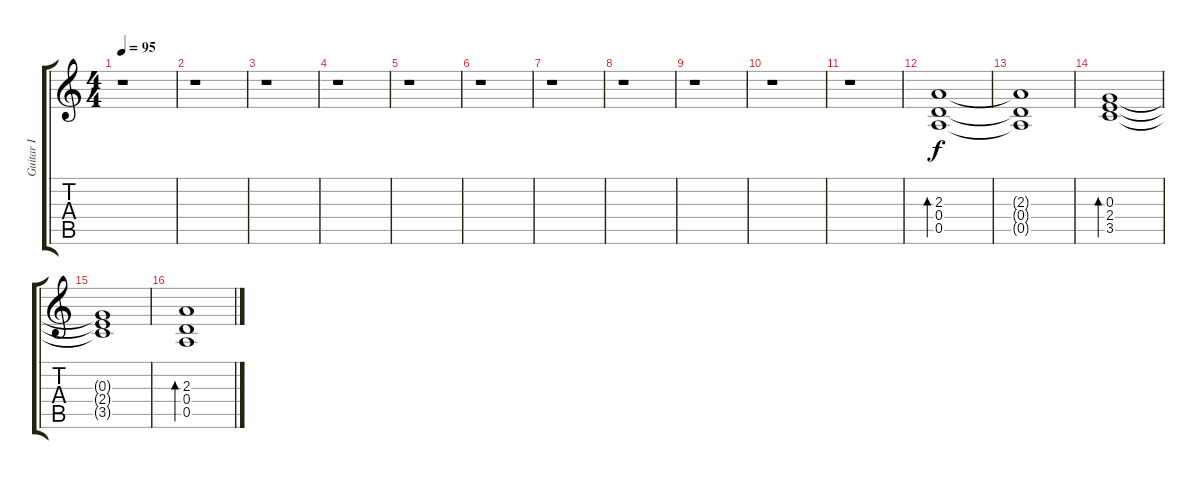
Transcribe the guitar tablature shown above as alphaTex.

\track ("Guitar I" "Guitar I") {instrument distortionguitar}
\staff {score tabs}
\tuning (E4 B3 G3 D3 A2 E2) {hide}
\ts (4 4)
\tempo 95
\clef g2
\ks c
r.1{dy f} |
r.1 |
r.1 |
r.1 |
r.1 |
r.1 |
r.1 |
r.1 |
r.1 |
r.1 |
r.1 |
(2.3 0.4 0.5).1{bd 120 instrument acousticguitarnylon} |
(2.3{t} 0.4{t} 0.5{t}).1 |
(0.3 2.4 3.5).1{bd 120} |
(0.3{t} 2.4{t} 3.5{t}).1 |
(2.3 0.4 0.5).1{bd 120 instrument acousticguitarnylon}
